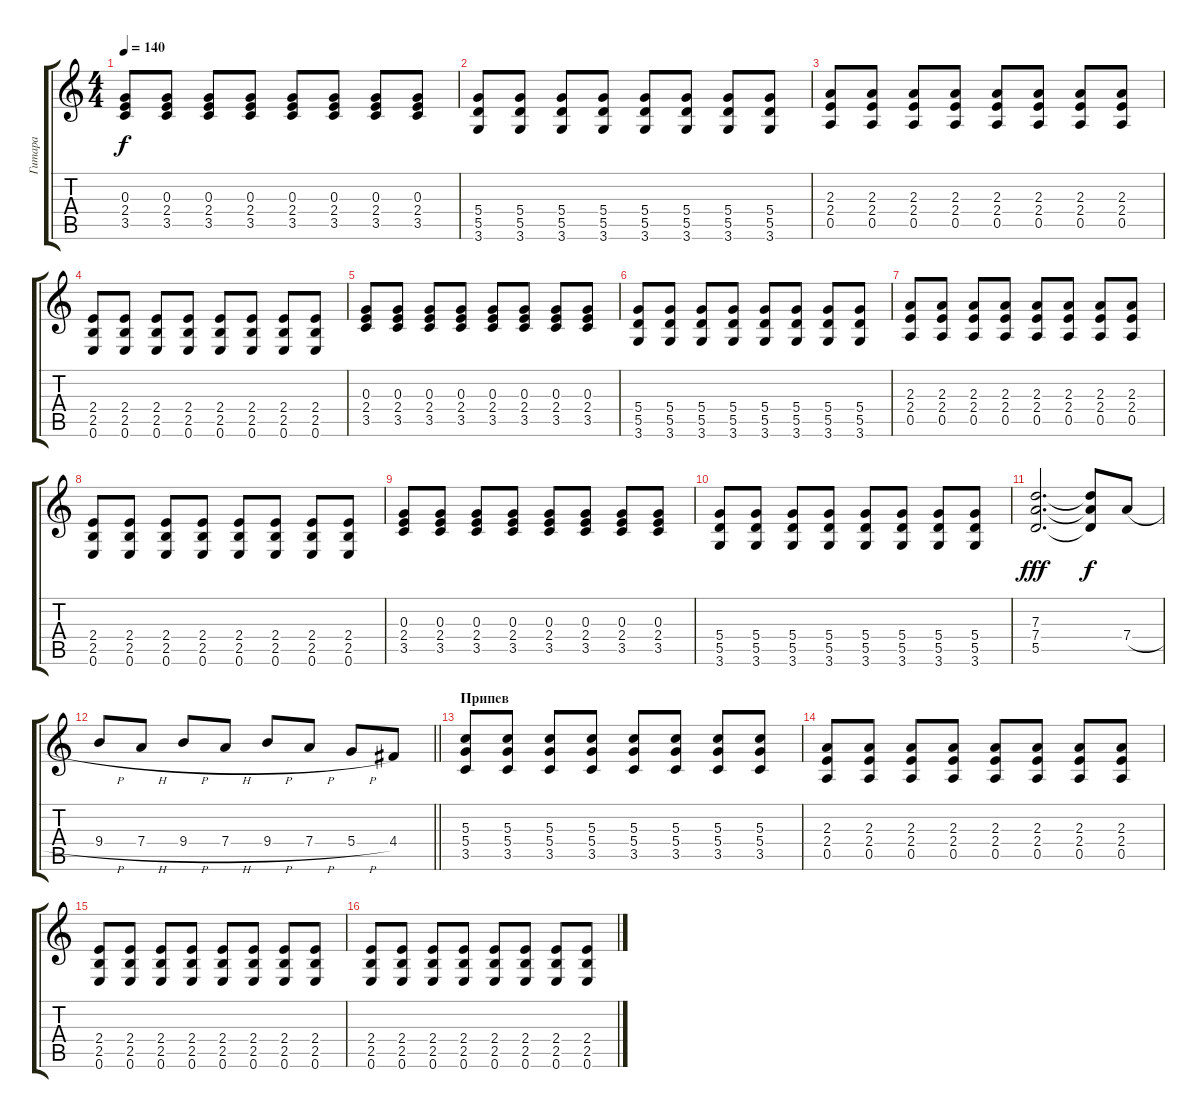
\track ("Гитара" "Гитара") {instrument overdrivenguitar}
\staff {score tabs}
\tuning (E4 B3 G3 D3 A2 E2) {hide}
\ts (4 4)
\tempo 140
\clef g2
\ks c
(0.3 2.4 3.5).8{dy f} (0.3 2.4 3.5).8 (0.3 2.4 3.5).8 (0.3 2.4 3.5).8 (0.3 2.4 3.5).8 (0.3 2.4 3.5).8 (0.3 2.4 3.5).8 (0.3 2.4 3.5).8 |
(5.4 5.5 3.6).8 (5.4 5.5 3.6).8 (5.4 5.5 3.6).8 (5.4 5.5 3.6).8 (5.4 5.5 3.6).8 (5.4 5.5 3.6).8 (5.4 5.5 3.6).8 (5.4 5.5 3.6).8 |
(2.3 2.4 0.5).8 (2.3 2.4 0.5).8 (2.3 2.4 0.5).8 (2.3 2.4 0.5).8 (2.3 2.4 0.5).8 (2.3 2.4 0.5).8 (2.3 2.4 0.5).8 (2.3 2.4 0.5).8 |
(2.4 2.5 0.6).8 (2.4 2.5 0.6).8 (2.4 2.5 0.6).8 (2.4 2.5 0.6).8 (2.4 2.5 0.6).8 (2.4 2.5 0.6).8 (2.4 2.5 0.6).8 (2.4 2.5 0.6).8 |
(0.3 2.4 3.5).8 (0.3 2.4 3.5).8 (0.3 2.4 3.5).8 (0.3 2.4 3.5).8 (0.3 2.4 3.5).8 (0.3 2.4 3.5).8 (0.3 2.4 3.5).8 (0.3 2.4 3.5).8 |
(5.4 5.5 3.6).8 (5.4 5.5 3.6).8 (5.4 5.5 3.6).8 (5.4 5.5 3.6).8 (5.4 5.5 3.6).8 (5.4 5.5 3.6).8 (5.4 5.5 3.6).8 (5.4 5.5 3.6).8 |
(2.3 2.4 0.5).8 (2.3 2.4 0.5).8 (2.3 2.4 0.5).8 (2.3 2.4 0.5).8 (2.3 2.4 0.5).8 (2.3 2.4 0.5).8 (2.3 2.4 0.5).8 (2.3 2.4 0.5).8 |
(2.4 2.5 0.6).8 (2.4 2.5 0.6).8 (2.4 2.5 0.6).8 (2.4 2.5 0.6).8 (2.4 2.5 0.6).8 (2.4 2.5 0.6).8 (2.4 2.5 0.6).8 (2.4 2.5 0.6).8 |
(0.3 2.4 3.5).8 (0.3 2.4 3.5).8 (0.3 2.4 3.5).8 (0.3 2.4 3.5).8 (0.3 2.4 3.5).8 (0.3 2.4 3.5).8 (0.3 2.4 3.5).8 (0.3 2.4 3.5).8 |
(5.4 5.5 3.6).8 (5.4 5.5 3.6).8 (5.4 5.5 3.6).8 (5.4 5.5 3.6).8 (5.4 5.5 3.6).8 (5.4 5.5 3.6).8 (5.4 5.5 3.6).8 (5.4 5.5 3.6).8 |
(7.3 7.4 5.5).2{d dy fff} (7.3{t} 7.4{t} 5.5{t}).8{dy f} 7.4{h}.8 |
\barLineRight lightlight
9.4{h}.8 7.4{h}.8 9.4{h}.8 7.4{h}.8 9.4{h}.8 7.4{h}.8 5.4{h}.8 4.4.8 |
\section ("" "Припев")
(5.3 5.4 3.5).8{volume 9} (5.3 5.4 3.5).8 (5.3 5.4 3.5).8 (5.3 5.4 3.5).8 (5.3 5.4 3.5).8 (5.3 5.4 3.5).8 (5.3 5.4 3.5).8 (5.3 5.4 3.5).8 |
(2.3 2.4 0.5).8 (2.3 2.4 0.5).8 (2.3 2.4 0.5).8 (2.3 2.4 0.5).8 (2.3 2.4 0.5).8 (2.3 2.4 0.5).8 (2.3 2.4 0.5).8 (2.3 2.4 0.5).8 |
(2.4 2.5 0.6).8 (2.4 2.5 0.6).8 (2.4 2.5 0.6).8 (2.4 2.5 0.6).8 (2.4 2.5 0.6).8 (2.4 2.5 0.6).8 (2.4 2.5 0.6).8 (2.4 2.5 0.6).8 |
(2.4 2.5 0.6).8 (2.4 2.5 0.6).8 (2.4 2.5 0.6).8 (2.4 2.5 0.6).8 (2.4 2.5 0.6).8 (2.4 2.5 0.6).8 (2.4 2.5 0.6).8 (2.4 2.5 0.6).8
